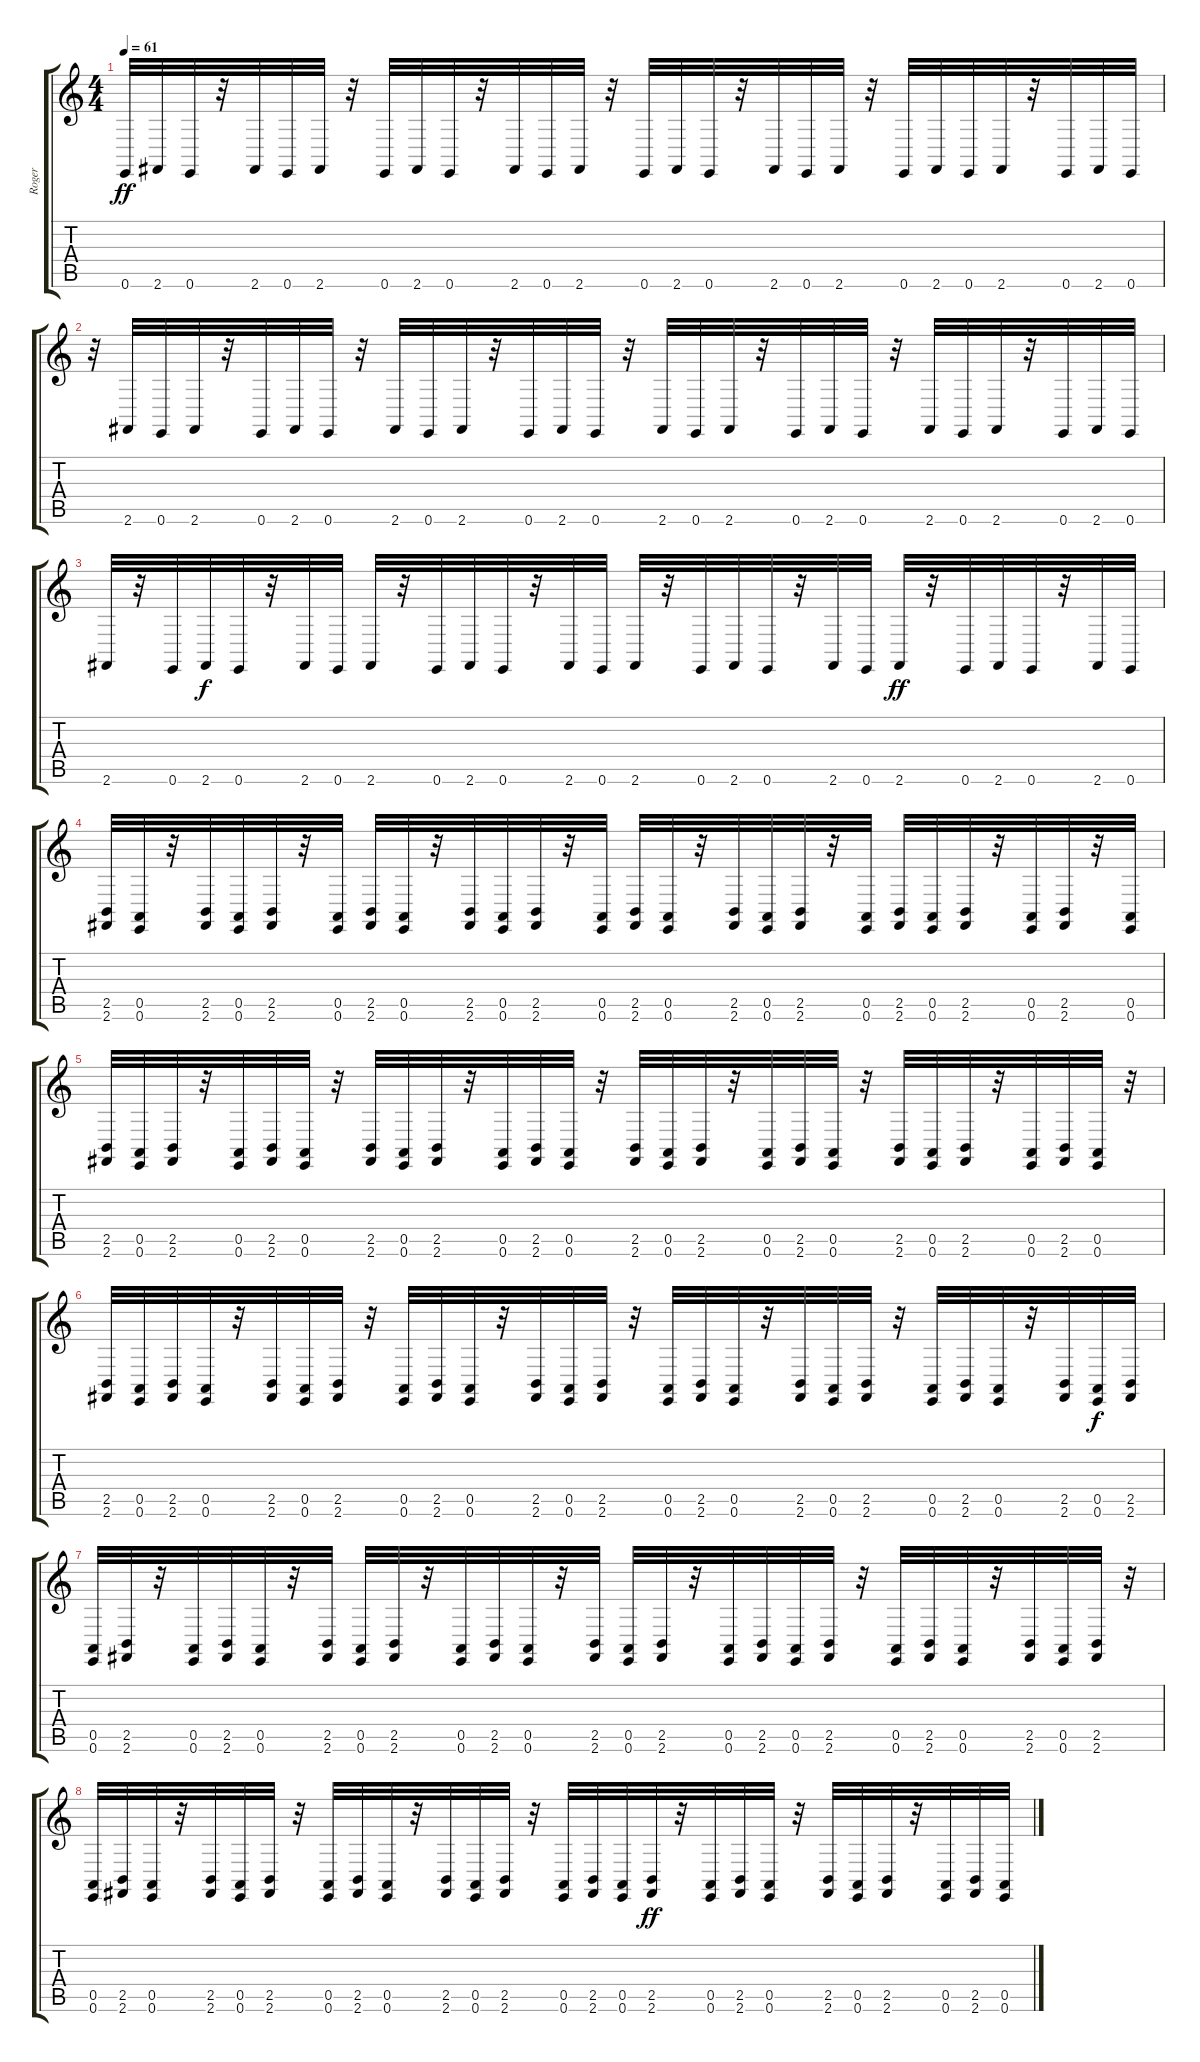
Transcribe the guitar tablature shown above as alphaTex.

\track ("Roger" "Roger") {instrument synthstrings1}
\staff {score tabs}
\tuning (E4 B3 G3 D3 A2 E2) {hide}
\ts (4 4)
\tempo 61
\clef g2
\ks c
0.6.32{dy ff} 2.6.32 0.6.32 r.32 2.6.32 0.6.32 2.6.32 r.32 0.6.32 2.6.32 0.6.32 r.32 2.6.32 0.6.32 2.6.32 r.32 0.6.32 2.6.32 0.6.32 r.32 2.6.32 0.6.32 2.6.32 r.32 0.6.32 2.6.32 0.6.32 2.6.32 r.32 0.6.32 2.6.32 0.6.32 |
r.32 2.6.32 0.6.32 2.6.32 r.32 0.6.32 2.6.32 0.6.32 r.32 2.6.32 0.6.32 2.6.32 r.32 0.6.32 2.6.32 0.6.32 r.32 2.6.32 0.6.32 2.6.32 r.32 0.6.32 2.6.32 0.6.32 r.32 2.6.32 0.6.32 2.6.32 r.32 0.6.32 2.6.32 0.6.32 |
2.6.32 r.32 0.6.32 2.6.32{dy f} 0.6.32 r.32 2.6.32 0.6.32 2.6.32 r.32 0.6.32 2.6.32 0.6.32 r.32 2.6.32 0.6.32 2.6.32 r.32 0.6.32 2.6.32 0.6.32 r.32 2.6.32 0.6.32 2.6.32{dy ff} r.32 0.6.32 2.6.32 0.6.32 r.32 2.6.32 0.6.32 |
(2.5 2.6).32 (0.5 0.6).32 r.32 (2.5 2.6).32 (0.5 0.6).32 (2.5 2.6).32 r.32 (0.5 0.6).32 (2.5 2.6).32 (0.5 0.6).32 r.32 (2.5 2.6).32 (0.5 0.6).32 (2.5 2.6).32 r.32 (0.5 0.6).32 (2.5 2.6).32 (0.5 0.6).32 r.32 (2.5 2.6).32 (0.5 0.6).32 (2.5 2.6).32 r.32 (0.5 0.6).32 (2.5 2.6).32 (0.5 0.6).32 (2.5 2.6).32 r.32 (0.5 0.6).32 (2.5 2.6).32 r.32 (0.5 0.6).32 |
(2.5 2.6).32 (0.5 0.6).32 (2.5 2.6).32 r.32 (0.5 0.6).32 (2.5 2.6).32 (0.5 0.6).32 r.32 (2.5 2.6).32 (0.5 0.6).32 (2.5 2.6).32 r.32 (0.5 0.6).32 (2.5 2.6).32 (0.5 0.6).32 r.32 (2.5 2.6).32 (0.5 0.6).32 (2.5 2.6).32 r.32 (0.5 0.6).32 (2.5 2.6).32 (0.5 0.6).32 r.32 (2.5 2.6).32 (0.5 0.6).32 (2.5 2.6).32 r.32 (0.5 0.6).32 (2.5 2.6).32 (0.5 0.6).32 r.32 |
(2.5 2.6).32 (0.5 0.6).32 (2.5 2.6).32 (0.5 0.6).32 r.32 (2.5 2.6).32 (0.5 0.6).32 (2.5 2.6).32 r.32 (0.5 0.6).32 (2.5 2.6).32 (0.5 0.6).32 r.32 (2.5 2.6).32 (0.5 0.6).32 (2.5 2.6).32 r.32 (0.5 0.6).32 (2.5 2.6).32 (0.5 0.6).32 r.32 (2.5 2.6).32 (0.5 0.6).32 (2.5 2.6).32 r.32 (0.5 0.6).32 (2.5 2.6).32 (0.5 0.6).32 r.32 (2.5 2.6).32 (0.5 0.6).32{dy f} (2.5 2.6).32 |
(0.5 0.6).32 (2.5 2.6).32 r.32 (0.5 0.6).32 (2.5 2.6).32 (0.5 0.6).32 r.32 (2.5 2.6).32 (0.5 0.6).32 (2.5 2.6).32 r.32 (0.5 0.6).32 (2.5 2.6).32 (0.5 0.6).32 r.32 (2.5 2.6).32 (0.5 0.6).32 (2.5 2.6).32 r.32 (0.5 0.6).32 (2.5 2.6).32 (0.5 0.6).32 (2.5 2.6).32 r.32 (0.5 0.6).32 (2.5 2.6).32 (0.5 0.6).32 r.32 (2.5 2.6).32 (0.5 0.6).32 (2.5 2.6).32 r.32 |
(0.5 0.6).32 (2.5 2.6).32 (0.5 0.6).32 r.32 (2.5 2.6).32 (0.5 0.6).32 (2.5 2.6).32 r.32 (0.5 0.6).32 (2.5 2.6).32 (0.5 0.6).32 r.32 (2.5 2.6).32 (0.5 0.6).32 (2.5 2.6).32 r.32 (0.5 0.6).32 (2.5 2.6).32 (0.5 0.6).32 (2.5 2.6).32{dy ff} r.32 (0.5 0.6).32 (2.5 2.6).32 (0.5 0.6).32 r.32 (2.5 2.6).32 (0.5 0.6).32 (2.5 2.6).32 r.32 (0.5 0.6).32 (2.5 2.6).32 (0.5 0.6).32
